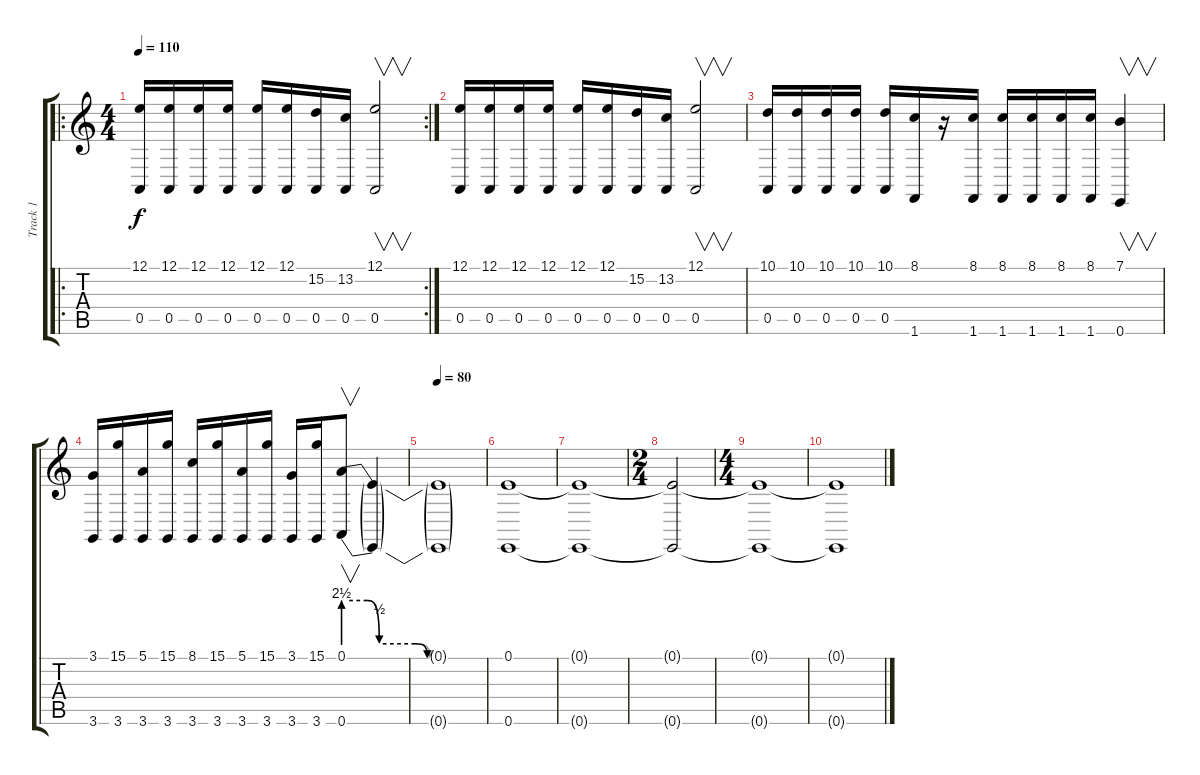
\track ("Track 1" "Track 1") {instrument lead2sawtooth}
\staff {score tabs}
\tuning (E4 B3 G3 D3 A2 E2) {hide}
\ro
\rc 2
\ts (4 4)
\tempo 110
\clef g2
\ks c
(12.1 0.5).16{dy f} (12.1 0.5).16 (12.1 0.5).16 (12.1 0.5).16 (12.1 0.5).16 (12.1 0.5).16 (15.2 0.5).16 (13.2 0.5).16 (12.1 0.5).2{v} |
(12.1 0.5).16 (12.1 0.5).16 (12.1 0.5).16 (12.1 0.5).16 (12.1 0.5).16 (12.1 0.5).16 (15.2 0.5).16 (13.2 0.5).16 (12.1 0.5).2{v} |
(10.1 0.5).16 (10.1 0.5).16 (10.1 0.5).16 (10.1 0.5).16 (10.1 0.5).16 (8.1 1.6).16 r.16 (8.1 1.6).16 (8.1 1.6).16 (8.1 1.6).16 (8.1 1.6).16 (8.1 1.6).16 (7.1 0.6).4{v} |
(3.1 3.6).16 (15.1 3.6).16 (5.1 3.6).16 (15.1 3.6).16 (8.1 3.6).16 (15.1 3.6).16 (5.1 3.6).16 (15.1 3.6).16 (3.1 3.6).16 (15.1 3.6).16 (0.1{be (custom 0 10 10 10 15 2 30 2 35 0 60 0)} 0.6{be (custom 0 10 10 10 15 2 30 2 36 0 60 0)}).8{v} (0.1{t} 0.6{t}).4{volume 9} |
\tempo 80
(0.1{t} 0.6{t}).1{volume 8} |
(0.1 0.6).1{volume 7} |
(0.1{t} 0.6{t}).1{volume 5} |
\ts (2 4)
(0.1{t} 0.6{t}).2{volume 4} |
\ts (4 4)
(0.1{t} 0.6{t}).1{volume 3} |
(0.1{t} 0.6{t}).1{volume 1}
